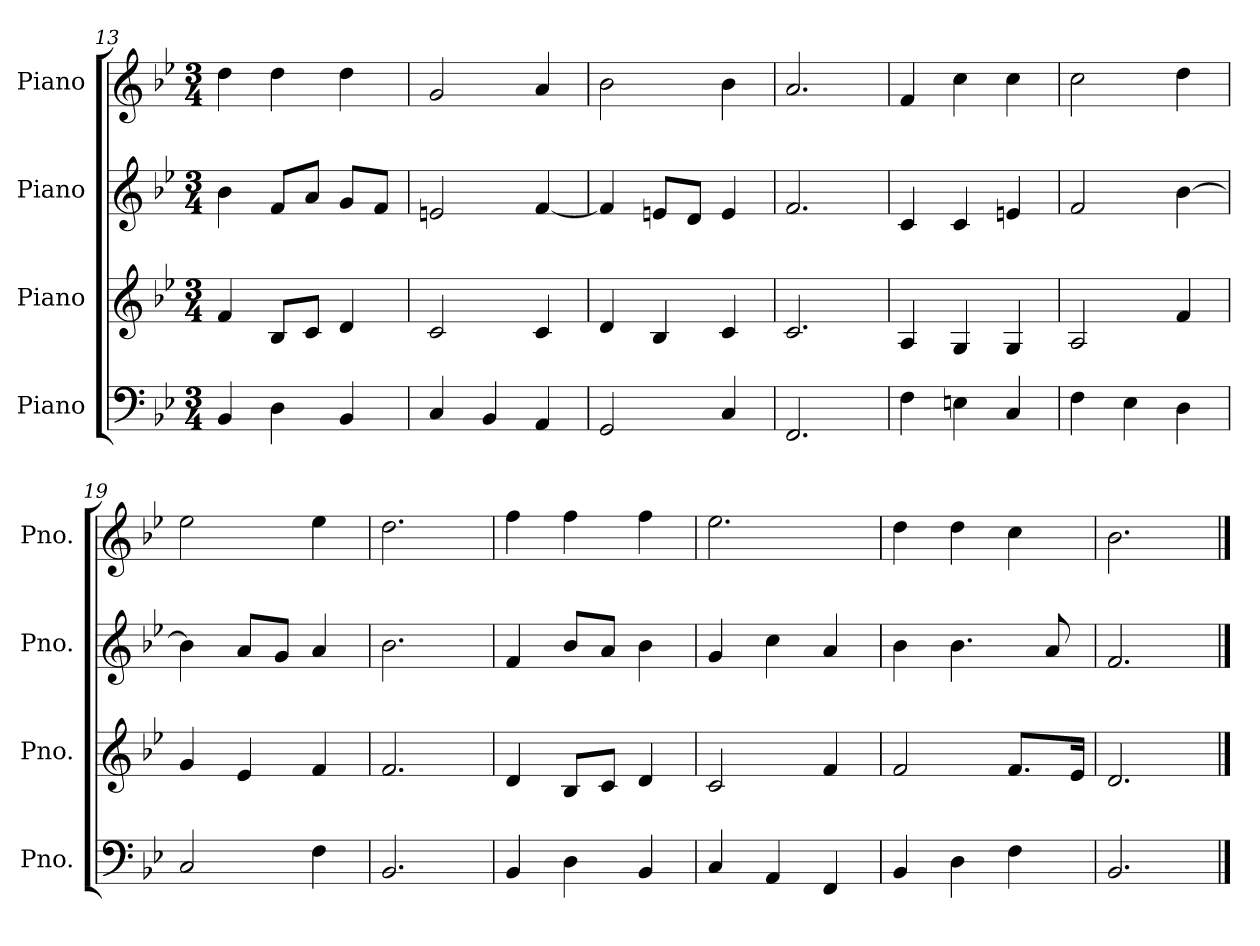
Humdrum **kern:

**kern	**kern	**kern	**kern
*part4	*part3	*part2	*part1
*staff4	*staff3	*staff2	*staff1
*I"Piano	*I"Piano	*I"Piano	*I"Piano
*I'Pno.	*I'Pno.	*I'Pno.	*I'Pno.
*clefF4	*clefG2	*clefG2	*clefG2
*k[b-e-]	*k[b-e-]	*k[b-e-]	*k[b-e-]
*M3/4	*M3/4	*M3/4	*M3/4
=13	=13	=13	=13
4BB-/	4f/	4b-\	4dd\
4D\	8B-/L	8f/L	4dd\
.	8c/J	8a/J	.
4BB-/	4d/	8g/L	4dd\
.	.	8f/J	.
=14	=14	=14	=14
4C/	2c/	2en/	2g/
4BB-/	.	.	.
4AA/	4c/	[4f/	4a/
=15	=15	=15	=15
2GG/	4d/	4f/]	2b-\
.	4B-/	8en/L	.
.	.	8d/J	.
4C/	4c/	4e/	4b-\
=16	=16	=16	=16
2.FF/	2.c/	2.f/	2.a/
=17	=17	=17	=17
4F\	4A/	4c/	4f/
4En\	4G/	4c/	4cc\
4C/	4G/	4en/	4cc\
=18	=18	=18	=18
4F\	2A/	2f/	2cc\
4E-\	.	.	.
4D\	4f/	[4b-\	4dd\
=19	=19	=19	=19
2C/	4g/	4b-\]	2ee-\
.	4e-/	8a/L	.
.	.	8g/J	.
4F\	4f/	4a/	4ee-\
=20	=20	=20	=20
2.BB-/	2.f/	2.b-\	2.dd\
!!LO:LB:g=z
=21	=21	=21	=21
4BB-/	4d/	4f/	4ff\
4D\	8B-/L	8b-/L	4ff\
.	8c/J	8a/J	.
4BB-/	4d/	4b-\	4ff\
=22	=22	=22	=22
4C/	2c/	4g/	2.ee-\
4AA/	.	4cc\	.
4FF/	4f/	4a/	.
=23	=23	=23	=23
4BB-/	2f/	4b-\	4dd\
4D\	.	4.b-\	4dd\
4F\	8.f/L	.	4cc\
.	.	8a/	.
.	16e-/Jk	.	.
=24	=24	=24	=24
2.BB-/	2.d/	2.f/	2.b-\
==	==	==	==
*-	*-	*-	*-
